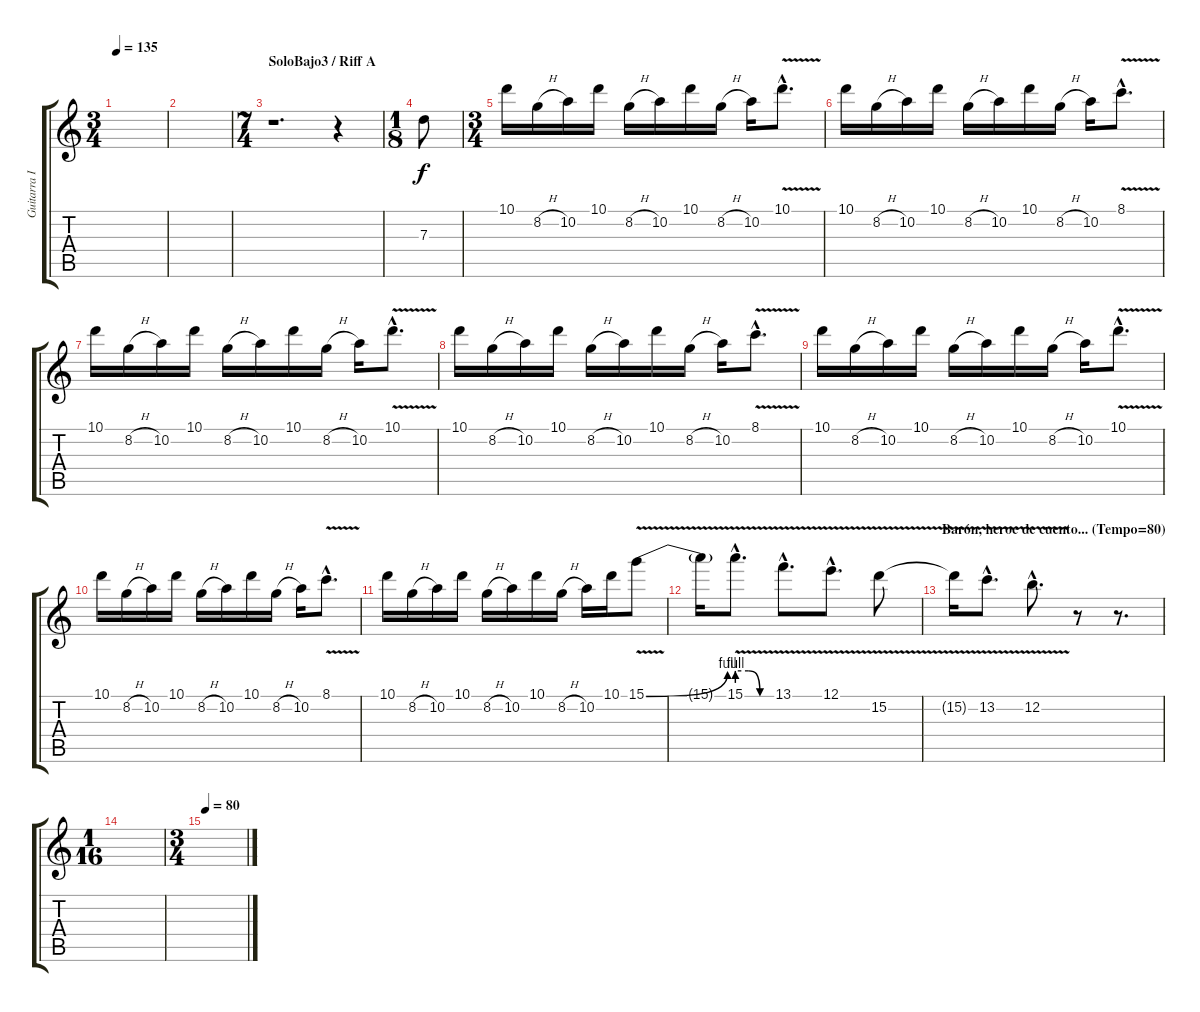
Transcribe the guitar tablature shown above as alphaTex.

\track ("Guitarra III" "Guitarra I") {instrument distortionguitar}
\staff {score tabs}
\tuning (E4 B3 G3 D3 A2 E2) {hide}
\ts (3 4)
\tempo 135
\clef g2
\ks c
|
|
\ts (7 4)
\section ("" "SoloBajo3 / Riff A")
r.1{d} r.4 |
\ts (1 8)
7.3.8 |
\ts (3 4)
10.1.16 8.2{h}.16 10.2.16 10.1.16 8.2{h}.16 10.2.16 10.1.16 8.2{h}.16 10.2.16 10.1{v hac}.8{d} |
10.1.16 8.2{h}.16 10.2.16 10.1.16 8.2{h}.16 10.2.16 10.1.16 8.2{h}.16 10.2.16 8.1{v hac}.8{d} |
10.1.16 8.2{h}.16 10.2.16 10.1.16 8.2{h}.16 10.2.16 10.1.16 8.2{h}.16 10.2.16 10.1{v hac}.8{d} |
10.1.16 8.2{h}.16 10.2.16 10.1.16 8.2{h}.16 10.2.16 10.1.16 8.2{h}.16 10.2.16 8.1{v hac}.8{d} |
10.1.16 8.2{h}.16 10.2.16 10.1.16 8.2{h}.16 10.2.16 10.1.16 8.2{h}.16 10.2.16 10.1{v hac}.8{d} |
10.1.16 8.2{h}.16 10.2.16 10.1.16 8.2{h}.16 10.2.16 10.1.16 8.2{h}.16 10.2.16 8.1{v hac}.8{d} |
10.1.16 8.2{h}.16 10.2.16 10.1.16 8.2{h}.16 10.2.16 10.1.16 8.2{h}.16 10.2.16 10.1.16 15.1{be (bend 0 0 60 4) v}.8 |
15.1{t}.16 15.1{be (custom 0 4 20 4 40 0 60 0) v hac}.8{d} 13.1{v hac}.8{d} 12.1{v hac}.8{d} 15.2{v}.8 |
\section ("" "Barón, heroe de cuento... (Tempo=80)")
15.2{t}.16 13.2{v hac}.8{d} 12.2{v hac}.8{d} r.8 r.8{d} |
\ts (1 16)
|
\ts (3 4)
\tempo 80
